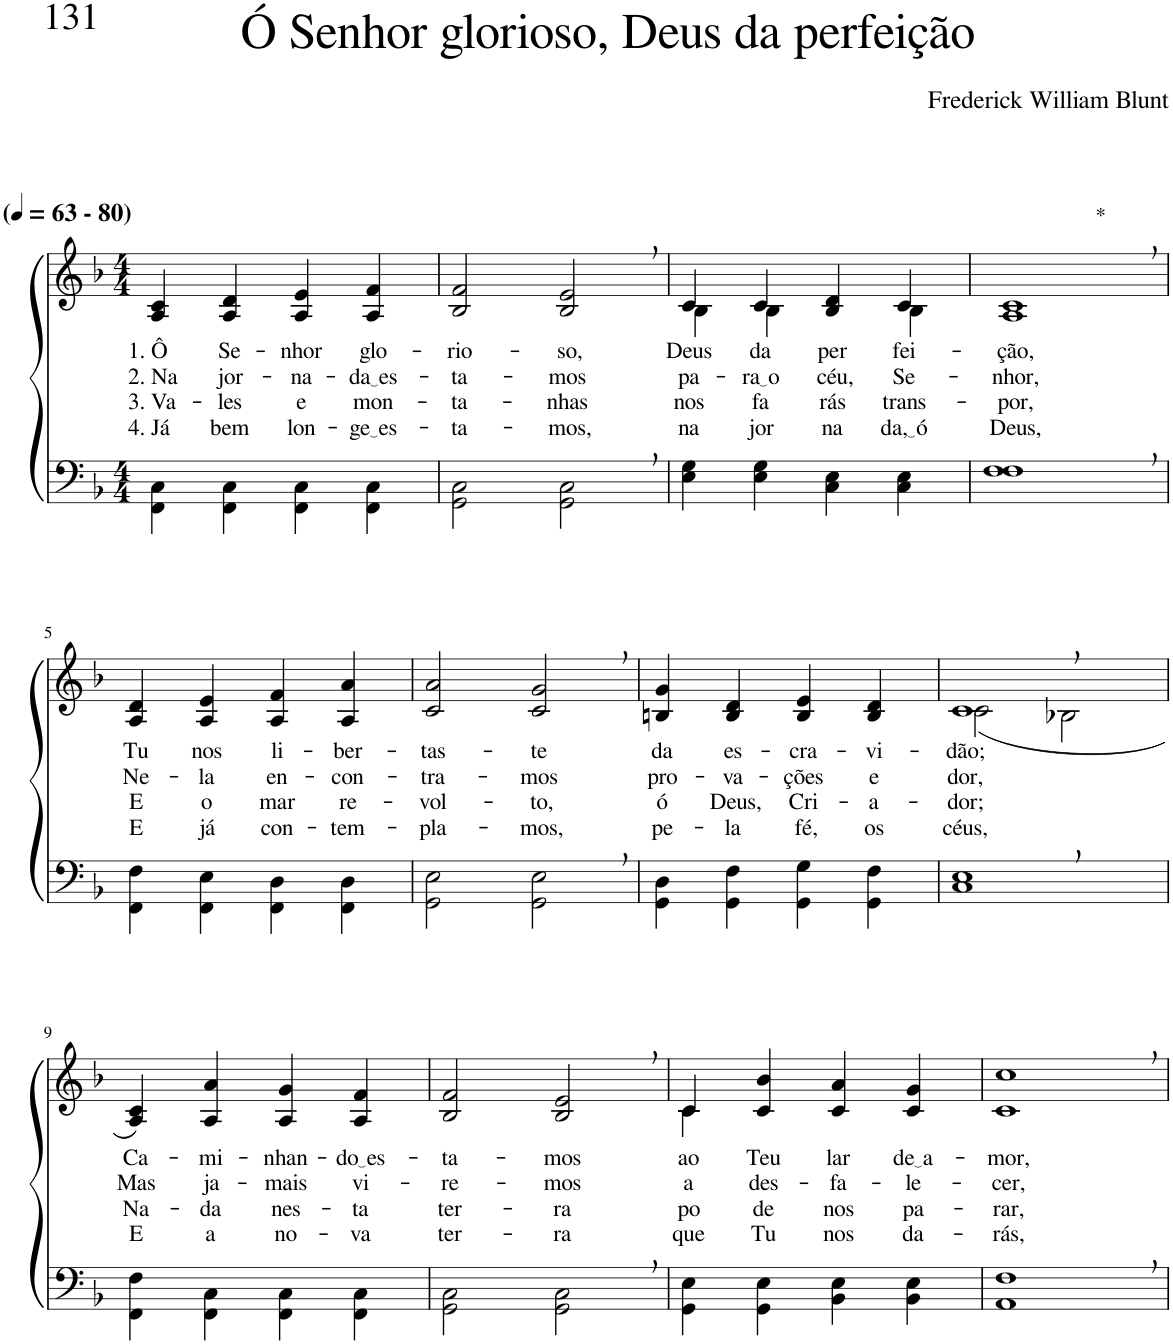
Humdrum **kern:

**kern	**kern	**text	**text	**text	**text
*part2	*part1	*part1	*part1	*part1	*part1
*staff2	*staff1	*staff1	*staff1	*staff1	*staff1
*I"Parte III e IV	*I"Parte I e II	*	*	*	*
*clefF4	*clefG2	*	*	*	*
*Trd-1c-2	*Trd-1c-2	*	*	*	*
*k[b-]	*k[b-]	*	*	*	*
*M4/4	*M4/4	*	*	*	*
*MM63	*MM63	*	*	*	*
=1	=1	=1	=1	=1	=1
!	!LO:TX:a:B:t=(	!	!	!	!
!	!LO:TX:a:B:t=- 80)	!	!	!	!
!	!	!LO:LY:b	!LO:LY:b	!LO:LY:b	!LO:LY:b
4FF\ 4C\	4A/ 4c/	1. Ô	2. Na	3. Va-	4. Já
!	!	!LO:LY:b	!LO:LY:b	!LO:LY:b	!LO:LY:b
4FF\ 4C\	4A/ 4d/	Se-	jor-	-les	bem
!	!	!LO:LY:b	!LO:LY:b	!LO:LY:b	!LO:LY:b
4FF\ 4C\	4A/ 4e/	-nhor	-na-	e	lon-
!	!	!LO:LY:b	!LO:LY:b	!LO:LY:b	!LO:LY:b
4FF\ 4C\	4A/ 4f/	glo-	da es	mon-	ge es
=2	=2	=2	=2	=2	=2
!	!	!LO:LY:b	!LO:LY:b	!LO:LY:b	!LO:LY:b
2GG\ 2C\	2B-/ 2f/	-rio-	-ta-	-ta-	-ta-
!	!	!LO:LY:b	!LO:LY:b	!LO:LY:b	!LO:LY:b
2GG\, 2C\,	2B-/, 2e/,	-so,	-mos	-nhas	-mos,
=3	=3	=3	=3	=3	=3
*	*^	*	*	*	*
!	!	!	!LO:LY:b	!LO:LY:b	!LO:LY:b	!LO:LY:b
4E\ 4G\	4c/	4B-\	Deus	pa-	nos	na
!	!	!	!LO:LY:b	!LO:LY:b	!LO:LY:b	!LO:LY:b
4E\ 4G\	4c/	4B-\	da	ra o	fa-	jor-
!	!	!	!LO:LY:b	!LO:LY:b	!LO:LY:b	!LO:LY:b
4C\ 4E\	4B-/ 4d/	4ryy	per-	céu,	-rás	-na-
!	!	!	!LO:LY:b	!LO:LY:b	!LO:LY:b	!LO:LY:b
4C\ 4E\	4c/	4B-\	-fei-	Se-	trans-	da, ó
=4	=4	=4	=4	=4	=4	=4
!	!LO:TX:a:t=*	!	!	!	!	!
!	!	!	!LO:LY:b	!LO:LY:b	!LO:LY:b	!LO:LY:b
*	*v	*v	*	*	*	*
1F, 1F,	1A, 1c,	-ção,	-nhor,	-por,	Deus,
!!LO:LB:g=z
=5	=5	=5	=5	=5	=5
!	!	!LO:LY:b	!LO:LY:b	!LO:LY:b	!LO:LY:b
4FF\ 4F\	4A/ 4d/	Tu	Ne-	E	E
!	!	!LO:LY:b	!LO:LY:b	!LO:LY:b	!LO:LY:b
4FF\ 4E\	4A/ 4e/	nos	-la	o	já
!	!	!LO:LY:b	!LO:LY:b	!LO:LY:b	!LO:LY:b
4FF\ 4D\	4A/ 4f/	li-	en-	mar	con-
!	!	!LO:LY:b	!LO:LY:b	!LO:LY:b	!LO:LY:b
4FF\ 4D\	4A/ 4a/	-ber-	-con-	re-	-tem-
=6	=6	=6	=6	=6	=6
!	!	!LO:LY:b	!LO:LY:b	!LO:LY:b	!LO:LY:b
2GG\ 2E\	2c/ 2a/	-tas-	-tra-	-vol-	-pla-
!	!	!LO:LY:b	!LO:LY:b	!LO:LY:b	!LO:LY:b
2GG\, 2E\,	2c/, 2g/,	-te	-mos	-to,	-mos,
=7	=7	=7	=7	=7	=7
!	!	!LO:LY:b	!LO:LY:b	!LO:LY:b	!LO:LY:b
4GG\ 4D\	4Bn/ 4g/	da	pro-	ó	pe-
!	!	!LO:LY:b	!LO:LY:b	!LO:LY:b	!LO:LY:b
4GG\ 4F\	4B/ 4d/	es-	-va-	Deus,	-la
!	!	!LO:LY:b	!LO:LY:b	!LO:LY:b	!LO:LY:b
4GG\ 4G\	4B/ 4e/	-cra-	-ções	Cri-	fé,
!	!	!LO:LY:b	!LO:LY:b	!LO:LY:b	!LO:LY:b
4GG\ 4F\	4B/ 4d/	-vi-	e	-a-	os
=8	=8	=8	=8	=8	=8
!	!	!LO:LY:b	!LO:LY:b	!LO:LY:b	!LO:LY:b
*	*^	*	*	*	*
1C, 1E,	1c,	(2c\	-dão;	dor,	-dor;	céus,
.	.	2B-X\	.	.	.	.
!!LO:LB:g=z
=9	=9	=9	=9	=9	=9	=9
!	!	!	!LO:LY:b	!LO:LY:b	!LO:LY:b	!LO:LY:b
*	*v	*v	*	*	*	*
4FF\ 4F\	4A/ 4c/)	Ca-	Mas	Na-	E
!	!	!LO:LY:b	!LO:LY:b	!LO:LY:b	!LO:LY:b
4FF\ 4C\	4A/ 4a/	-mi-	ja-	-da	a
!	!	!LO:LY:b	!LO:LY:b	!LO:LY:b	!LO:LY:b
4FF\ 4C\	4A/ 4g/	-nhan-	-mais	nes-	no-
!	!	!LO:LY:b	!LO:LY:b	!LO:LY:b	!LO:LY:b
4FF\ 4C\	4A/ 4f/	do es	vi-	-ta	-va
=10	=10	=10	=10	=10	=10
!	!	!LO:LY:b	!LO:LY:b	!LO:LY:b	!LO:LY:b
2GG\ 2C\	2B-/ 2f/	-ta-	-re-	ter-	ter-
!	!	!LO:LY:b	!LO:LY:b	!LO:LY:b	!LO:LY:b
2GG\, 2C\,	2B-/, 2e/,	-mos	-mos	-ra	-ra
=11	=11	=11	=11	=11	=11
*	*^	*	*	*	*
!	!	!	!LO:LY:b	!LO:LY:b	!LO:LY:b	!LO:LY:b
4GG\ 4E\	4c/	4c\	ao	a	po-	que
!	!	!	!LO:LY:b	!LO:LY:b	!LO:LY:b	!LO:LY:b
4GG\ 4E\	4c/ 4b-/	2.ryy	Teu	des-	-de	Tu
!	!	!	!LO:LY:b	!LO:LY:b	!LO:LY:b	!LO:LY:b
4BB-\ 4E\	4c/ 4a/	.	lar	-fa-	nos	nos
!	!	!	!LO:LY:b	!LO:LY:b	!LO:LY:b	!LO:LY:b
4BB-\ 4E\	4c/ 4g/	.	de a	-le-	pa-	da-
*	*v	*v	*	*	*	*
=12	=12	=12	=12	=12	=12
!	!	!LO:LY:b	!LO:LY:b	!LO:LY:b	!LO:LY:b
1AA, 1F,	1c, 1cc,	-mor,	-cer,	-rar,	-rás,
=	=	=	=	=	=
*-	*-	*-	*-	*-	*-
